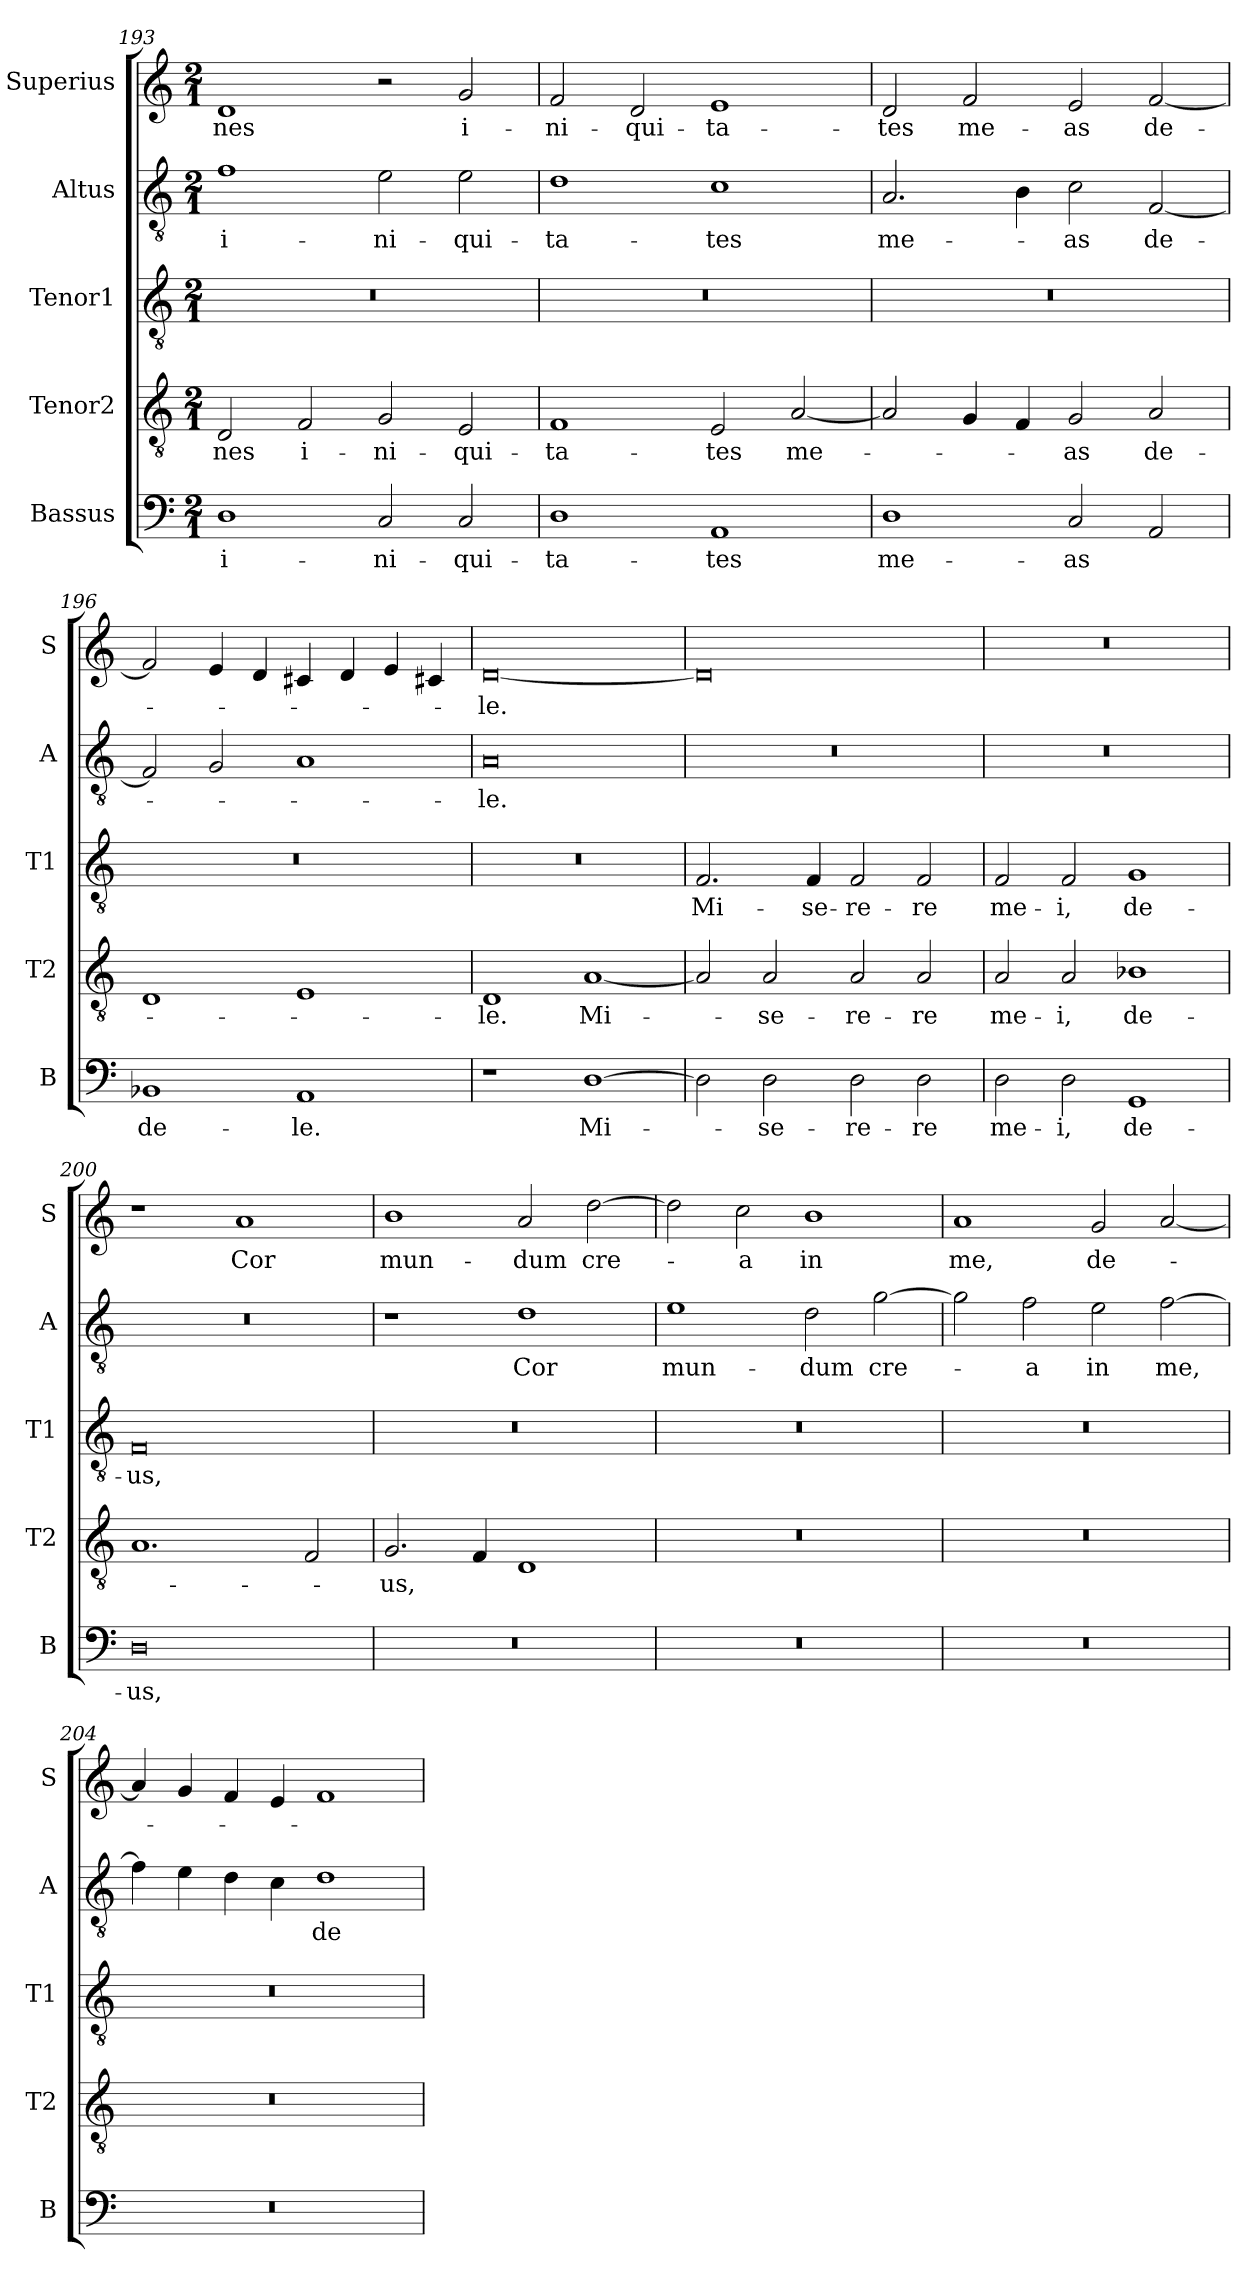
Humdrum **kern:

**kern	**text	**kern	**text	**kern	**text	**kern	**text	**kern	**text
*part5	*part5	*part4	*part4	*part3	*part3	*part2	*part2	*part1	*part1
*staff5	*staff5	*staff4	*staff4	*staff3	*staff3	*staff2	*staff2	*staff1	*staff1
*I"Bassus	*	*I"Tenor2	*	*I"Tenor1	*	*I"Altus	*	*I"Superius	*
*I'B	*	*I'T2	*	*I'T1	*	*I'A	*	*I'S	*
*clefF4	*	*clefGv2	*	*clefGv2	*	*clefGv2	*	*clefG2	*
*k[]	*	*k[]	*	*k[]	*	*k[]	*	*k[]	*
*M2/1	*	*M2/1	*	*M2/1	*	*M2/1	*	*M2/1	*
=193	=193	=193	=193	=193	=193	=193	=193	=193	=193
1D	i-	2D	-nes	0r	.	1f	i-	1d	-nes
.	.	2F	i-	.	.	.	.	.	.
2C	-ni-	2G	-ni-	.	.	2e	-ni-	2r	.
2C	-qui-	2E	-qui-	.	.	2e	-qui-	2g	i-
=194	=194	=194	=194	=194	=194	=194	=194	=194	=194
1D	-ta-	1F	-ta-	0r	.	1d	-ta-	2f	-ni-
.	.	.	.	.	.	.	.	2d	-qui-
1AA	-tes	2E	-tes	.	.	1c	-tes	1e	-ta-
.	.	[2A	me-	.	.	.	.	.	.
=195	=195	=195	=195	=195	=195	=195	=195	=195	=195
1D	me-	2A]	.	0r	.	2.A	me-	2d	-tes
.	.	4G	.	.	.	.	.	2f	me-
.	.	4F	.	.	.	4B	.	.	.
2C	-as	2G	-as	.	.	2c	-as	2e	-as
2AA	.	2A	de-	.	.	[2F	de-	[2f	de-
=196	=196	=196	=196	=196	=196	=196	=196	=196	=196
1BB-X	de-	1D	.	0r	.	2F]	.	2f]	.
.	.	.	.	.	.	2G	.	4e	.
.	.	.	.	.	.	.	.	4d	.
1AA	-le.	1E	.	.	.	1A	.	4c#X	.
.	.	.	.	.	.	.	.	4d	.
.	.	.	.	.	.	.	.	4e	.
.	.	.	.	.	.	.	.	4c#X	.
=197	=197	=197	=197	=197	=197	=197	=197	=197	=197
1r	.	1D	-le.	0r	.	0A	-le.	[0d	-le.
[1D	Mi-	[1A	Mi-	.	.	.	.	.	.
=198	=198	=198	=198	=198	=198	=198	=198	=198	=198
2D]	.	2A]	.	2.F	Mi-	0r	.	0d]	.
2D	-se-	2A	-se-	.	.	.	.	.	.
.	.	.	.	4F	-se-	.	.	.	.
2D	-re-	2A	-re-	2F	-re-	.	.	.	.
2D	-re	2A	-re	2F	-re	.	.	.	.
=199	=199	=199	=199	=199	=199	=199	=199	=199	=199
2D	me-	2A	me-	2F	me-	0r	.	0r	.
2D	-i,	2A	-i,	2F	-i,	.	.	.	.
1GG	de-	1B-X	de-	1G	de-	.	.	.	.
=200	=200	=200	=200	=200	=200	=200	=200	=200	=200
0D	-us,	1.A	.	0F	-us,	0r	.	1r	.
.	.	.	.	.	.	.	.	1a	Cor
.	.	2F	.	.	.	.	.	.	.
=201	=201	=201	=201	=201	=201	=201	=201	=201	=201
0r	.	2.G	-us,	0r	.	1r	.	1b	mun-
.	.	4F	.	.	.	.	.	.	.
.	.	1D	.	.	.	1d	Cor	2a	-dum
.	.	.	.	.	.	.	.	[2dd	cre-
=202	=202	=202	=202	=202	=202	=202	=202	=202	=202
0r	.	0r	.	0r	.	1e	mun-	2dd]	.
.	.	.	.	.	.	.	.	2cc	-a
.	.	.	.	.	.	2d	-dum	1b	in
.	.	.	.	.	.	[2g	cre-	.	.
=203	=203	=203	=203	=203	=203	=203	=203	=203	=203
0r	.	0r	.	0r	.	2g]	.	1a	me,
.	.	.	.	.	.	2f	-a	.	.
.	.	.	.	.	.	2e	in	2g	de-
.	.	.	.	.	.	[2f	me,	[2a	.
=204	=204	=204	=204	=204	=204	=204	=204	=204	=204
0r	.	0r	.	0r	.	4f]	.	4a]	.
.	.	.	.	.	.	4e	.	4g	.
.	.	.	.	.	.	4d	.	4f	.
.	.	.	.	.	.	4c	.	4e	.
.	.	.	.	.	.	1d	de-	1f	.
=	=	=	=	=	=	=	=	=	=
*-	*-	*-	*-	*-	*-	*-	*-	*-	*-
